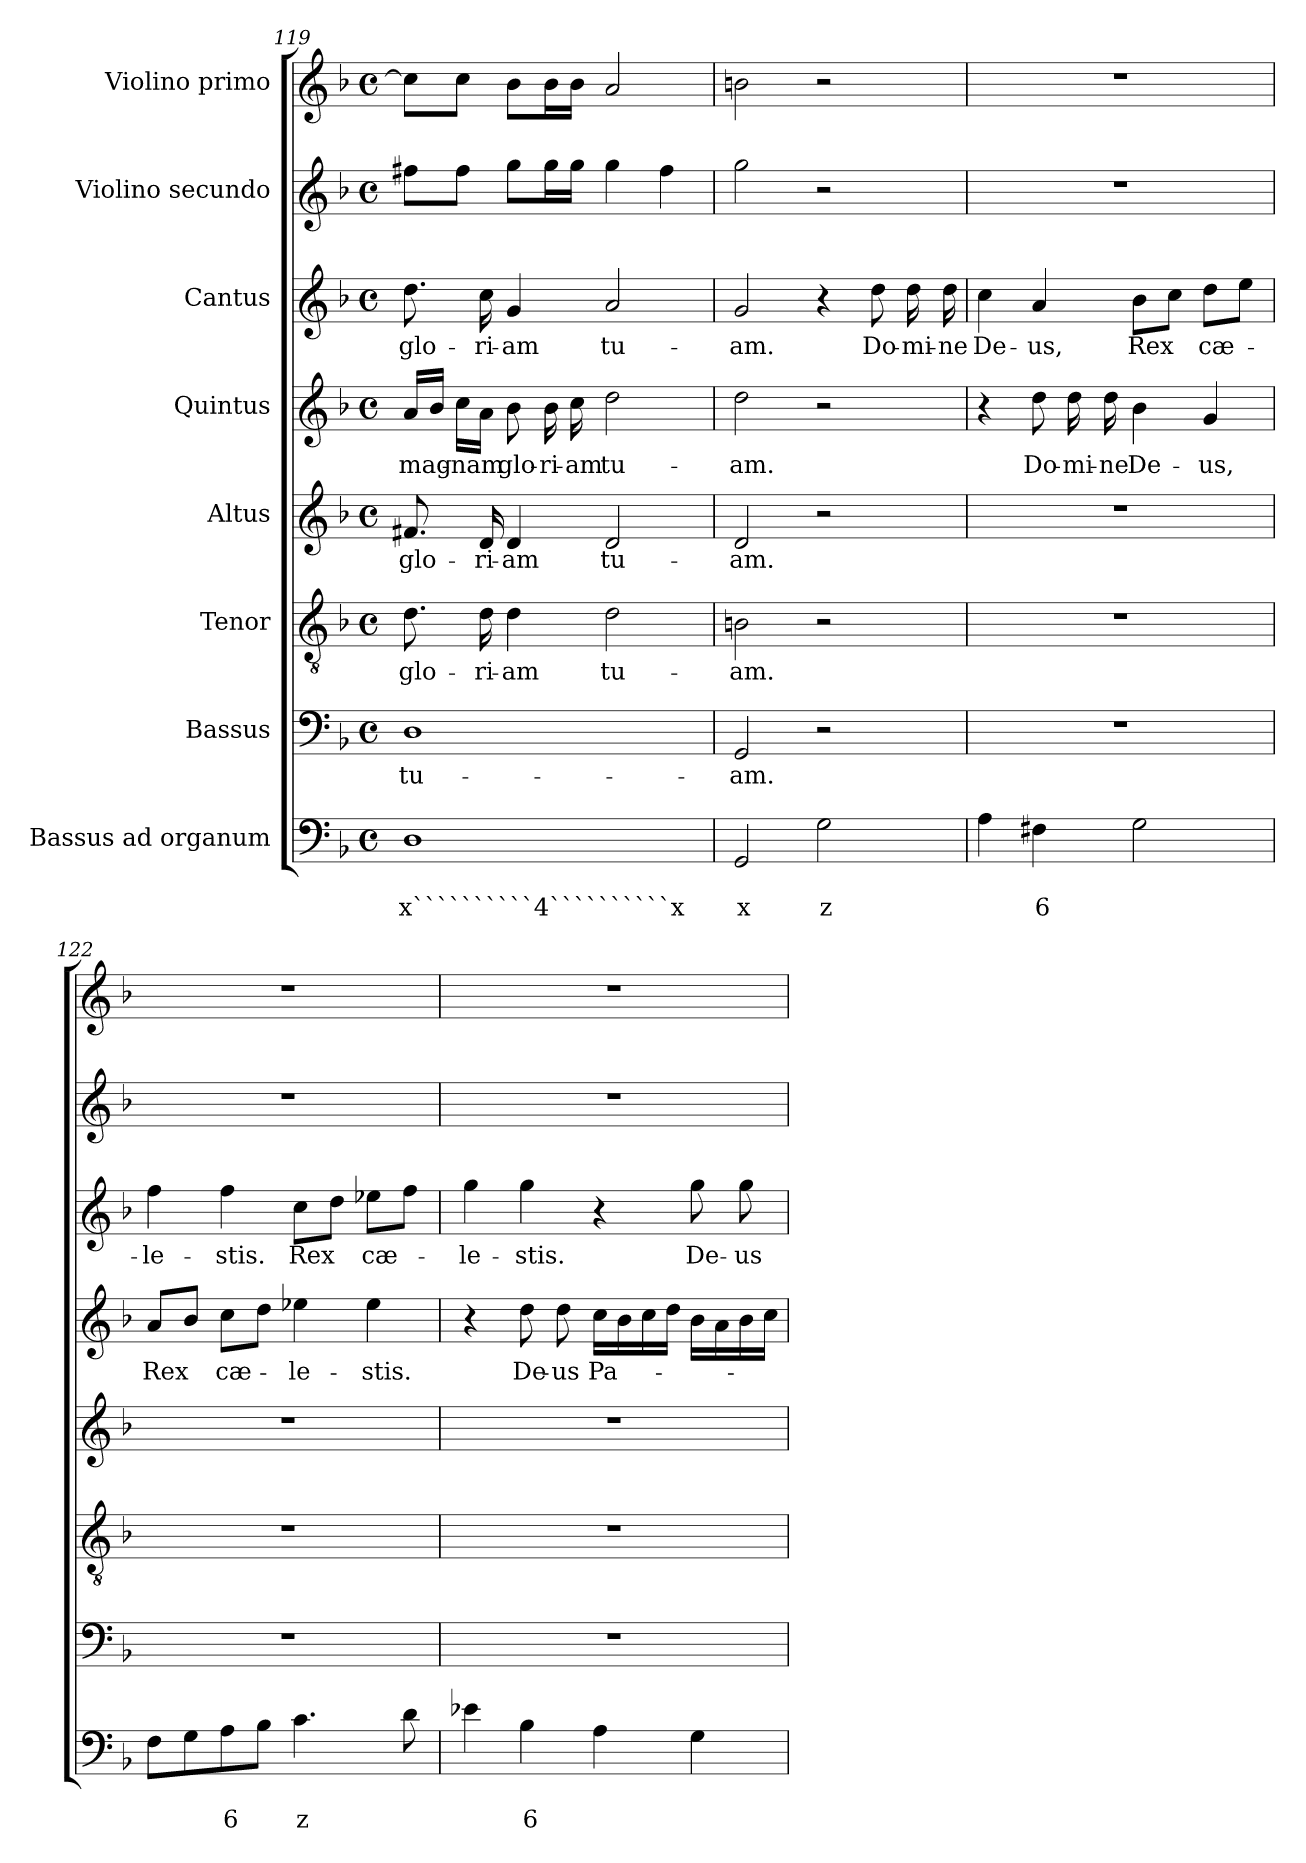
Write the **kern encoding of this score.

**kern	**text	**text	**kern	**text	**kern	**text	**kern	**text	**kern	**text	**kern	**text	**kern	**kern
*part8	*part8	*part8	*part7	*part7	*part6	*part6	*part5	*part5	*part4	*part4	*part3	*part3	*part2	*part1
*staff8	*staff8	*staff8	*staff7	*staff7	*staff6	*staff6	*staff5	*staff5	*staff4	*staff4	*staff3	*staff3	*staff2	*staff1
*I"Bassus ad  organum	*	*	*I"Bassus	*	*I"Tenor	*	*I"Altus	*	*I"Quintus	*	*I"Cantus	*	*I"Violino secundo	*I"Violino primo
*clefF4	*	*	*clefF4	*	*clefGv2	*	*clefG2	*	*clefG2	*	*clefG2	*	*clefG2	*clefG2
*k[b-]	*	*	*k[b-]	*	*k[b-]	*	*k[b-]	*	*k[b-]	*	*k[b-]	*	*k[b-]	*k[b-]
*F:	*	*	*F:	*	*F:	*	*F:	*	*F:	*	*F:	*	*F:	*F:
*M4/4	*	*	*M4/4	*	*M4/4	*	*M4/4	*	*M4/4	*	*M4/4	*	*M4/4	*M4/4
*met(c)	*	*	*met(c)	*	*met(c)	*	*met(c)	*	*met(c)	*	*met(c)	*	*met(c)	*met(c)
=119	=119	=119	=119	=119	=119	=119	=119	=119	=119	=119	=119	=119	=119	=119
!	!	!LO:LY:b	!	!LO:LY:b	!	!LO:LY:b	!	!LO:LY:b	!	!LO:LY:b	!	!LO:LY:b	!	!
1D	.	x``````````4``````````x	1D	tu-	8.d\	glo-	8.f#X/	glo-	16a/LL	mag-	8.dd\	glo-	8ff#X\L	8cc\L]
.	.	.	.	.	.	.	.	.	16b-/JJ	.	.	.	.	.
!	!	!	!	!	!	!	!	!	!	!LO:LY:b	!	!	!	!
.	.	.	.	.	.	.	.	.	16cc\LL	-nam	.	.	8ff#\J	8cc\J
!	!	!	!	!	!	!LO:LY:b	!	!LO:LY:b	!	!	!	!LO:LY:b	!	!
.	.	.	.	.	16d\	-ri-	16d/	-ri-	16a\JJ	.	16cc\	-ri-	.	.
!	!	!	!	!	!	!LO:LY:b	!	!LO:LY:b	!	!LO:LY:b	!	!LO:LY:b	!	!
.	.	.	.	.	4d\	-am	4d/	-am	8b-\	glo-	4g/	-am	8gg\L	8b-\L
!	!	!	!	!	!	!	!	!	!	!LO:LY:b	!	!	!	!
.	.	.	.	.	.	.	.	.	16b-\	-ri-	.	.	16gg\L	16b-\L
!	!	!	!	!	!	!	!	!	!	!LO:LY:b	!	!	!	!
.	.	.	.	.	.	.	.	.	16cc\	-am	.	.	16gg\JJ	16b-\JJ
!	!	!	!	!	!	!LO:LY:b	!	!LO:LY:b	!	!LO:LY:b	!	!LO:LY:b	!	!
.	.	.	.	.	2d\	tu-	2d/	tu-	2dd\	tu-	2a/	tu-	4gg\	2a/
.	.	.	.	.	.	.	.	.	.	.	.	.	4ff#\	.
=120	=120	=120	=120	=120	=120	=120	=120	=120	=120	=120	=120	=120	=120	=120
!	!	!LO:LY:b	!	!LO:LY:b	!	!LO:LY:b	!	!LO:LY:b	!	!LO:LY:b	!	!LO:LY:b	!	!
2GG/	.	x	2GG/	-am.	2Bn\	-am.	2d/	-am.	2dd\	-am.	2g/	-am.	2gg\	2bn\
!	!	!LO:LY:b	!	!	!	!	!	!	!	!	!	!	!	!
2G\	.	z	2r	.	2r	.	2r	.	2r	.	4r	.	2r	2r
!	!	!	!	!	!	!	!	!	!	!	!	!LO:LY:b	!	!
.	.	.	.	.	.	.	.	.	.	.	8dd\	Do-	.	.
!	!	!	!	!	!	!	!	!	!	!	!	!LO:LY:b	!	!
.	.	.	.	.	.	.	.	.	.	.	16dd\	-mi-	.	.
!	!	!	!	!	!	!	!	!	!	!	!	!LO:LY:b	!	!
.	.	.	.	.	.	.	.	.	.	.	16dd\	-ne	.	.
!!LO:LB:g=z
=121	=121	=121	=121	=121	=121	=121	=121	=121	=121	=121	=121	=121	=121	=121
!	!	!	!	!	!	!	!	!	!	!	!	!LO:LY:b	!	!
4A\	.	.	1r	.	1r	.	1r	.	4r	.	4cc\	De-	1r	1r
!	!	!LO:LY:b	!	!	!	!	!	!	!	!LO:LY:b	!	!LO:LY:b	!	!
4F#X\	.	6	.	.	.	.	.	.	8dd\	Do-	4a/	-us,	.	.
!	!	!	!	!	!	!	!	!	!	!LO:LY:b	!	!	!	!
.	.	.	.	.	.	.	.	.	16dd\	-mi-	.	.	.	.
!	!	!	!	!	!	!	!	!	!	!LO:LY:b	!	!	!	!
.	.	.	.	.	.	.	.	.	16dd\	-ne	.	.	.	.
!	!	!	!	!	!	!	!	!	!	!LO:LY:b	!	!LO:LY:b	!	!
2G\	.	.	.	.	.	.	.	.	4b-\	De-	8b-\L	Rex	.	.
.	.	.	.	.	.	.	.	.	.	.	8cc\J	.	.	.
!	!	!	!	!	!	!	!	!	!	!LO:LY:b	!	!LO:LY:b	!	!
.	.	.	.	.	.	.	.	.	4g/	-us,	8dd\L	cæ-	.	.
.	.	.	.	.	.	.	.	.	.	.	8ee\J	.	.	.
=122	=122	=122	=122	=122	=122	=122	=122	=122	=122	=122	=122	=122	=122	=122
!	!	!	!	!	!	!	!	!	!	!LO:LY:b	!	!LO:LY:b	!	!
8F\L	.	.	1r	.	1r	.	1r	.	8a/L	Rex	4ff\	-le-	1r	1r
8G\	.	.	.	.	.	.	.	.	8b-/J	.	.	.	.	.
!	!	!LO:LY:b	!	!	!	!	!	!	!	!LO:LY:b	!	!LO:LY:b	!	!
8A\	.	6	.	.	.	.	.	.	8cc\L	cæ-	4ff\	-stis.	.	.
8B-\J	.	.	.	.	.	.	.	.	8dd\J	.	.	.	.	.
!	!	!LO:LY:b	!	!	!	!	!	!	!	!LO:LY:b	!	!LO:LY:b	!	!
4.c\	.	z	.	.	.	.	.	.	4ee-X\	-le-	8cc\L	Rex	.	.
.	.	.	.	.	.	.	.	.	.	.	8dd\J	.	.	.
!	!	!	!	!	!	!	!	!	!	!LO:LY:b	!	!LO:LY:b	!	!
.	.	.	.	.	.	.	.	.	4ee-\	-stis.	8ee-X\L	cæ-	.	.
8d\	.	.	.	.	.	.	.	.	.	.	8ff\J	.	.	.
=123	=123	=123	=123	=123	=123	=123	=123	=123	=123	=123	=123	=123	=123	=123
!	!	!	!	!	!	!	!	!	!	!	!	!LO:LY:b	!	!
4e-X\	.	.	1r	.	1r	.	1r	.	4r	.	4gg\	-le-	1r	1r
!	!	!LO:LY:b	!	!	!	!	!	!	!	!LO:LY:b	!	!LO:LY:b	!	!
4B-\	.	6	.	.	.	.	.	.	8dd\	De-	4gg\	-stis.	.	.
!	!	!	!	!	!	!	!	!	!	!LO:LY:b	!	!	!	!
.	.	.	.	.	.	.	.	.	8dd\	-us	.	.	.	.
!	!	!	!	!	!	!	!	!	!	!LO:LY:b	!	!	!	!
4A\	.	.	.	.	.	.	.	.	16cc\LL	Pa-	4r	.	.	.
.	.	.	.	.	.	.	.	.	16b-\	.	.	.	.	.
.	.	.	.	.	.	.	.	.	16cc\	.	.	.	.	.
.	.	.	.	.	.	.	.	.	16dd\JJ	.	.	.	.	.
!	!	!	!	!	!	!	!	!	!	!	!	!LO:LY:b	!	!
4G\	.	.	.	.	.	.	.	.	16b-\LL	.	8gg\	De-	.	.
.	.	.	.	.	.	.	.	.	16a\	.	.	.	.	.
!	!	!	!	!	!	!	!	!	!	!	!	!LO:LY:b	!	!
.	.	.	.	.	.	.	.	.	16b-\	.	8gg\	-us	.	.
.	.	.	.	.	.	.	.	.	16cc\JJ	.	.	.	.	.
=	=	=	=	=	=	=	=	=	=	=	=	=	=	=
*-	*-	*-	*-	*-	*-	*-	*-	*-	*-	*-	*-	*-	*-	*-
